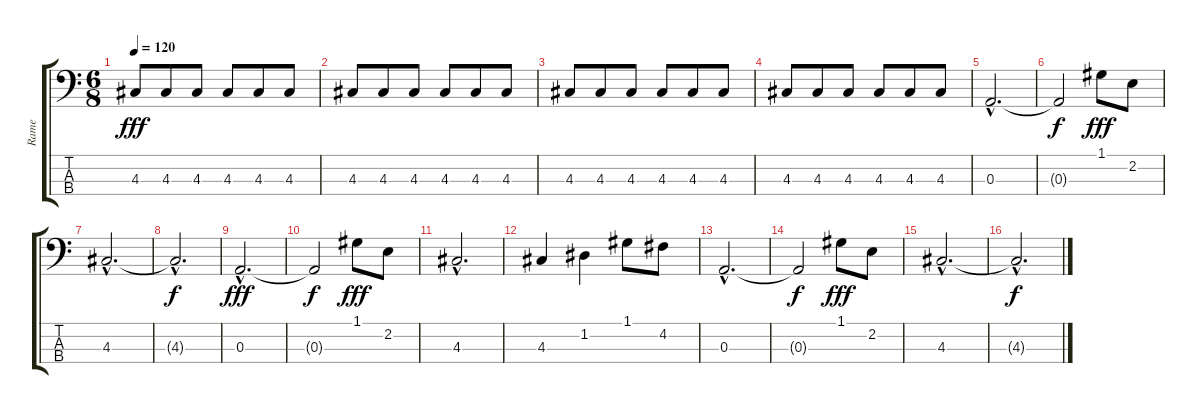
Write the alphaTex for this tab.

\track ("Rame" "Rame") {instrument electricbasspick}
\staff {score tabs}
\tuning (G2 D2 A1 E1) {hide}
\ts (6 8)
\tempo 120
\clef f4
\ks c
4.3.8{dy fff} 4.3.8 4.3.8 4.3.8 4.3.8 4.3.8 |
4.3.8 4.3.8 4.3.8 4.3.8 4.3.8 4.3.8 |
4.3.8 4.3.8 4.3.8 4.3.8 4.3.8 4.3.8 |
4.3.8 4.3.8 4.3.8 4.3.8 4.3.8 4.3.8 |
0.3{hac}.2{d} |
0.3{t}.2{dy f} 1.1.8{dy fff} 2.2.8 |
4.3{hac}.2{d} |
4.3{hac t}.2{d dy f} |
0.3{hac}.2{d dy fff} |
0.3{t}.2{dy f} 1.1.8{dy fff} 2.2.8 |
4.3{hac}.2{d} |
4.3.4 1.2.4 1.1.8 4.2.8 |
0.3{hac}.2{d} |
0.3{t}.2{dy f} 1.1.8{dy fff} 2.2.8 |
4.3{hac}.2{d} |
4.3{hac t}.2{d dy f}
